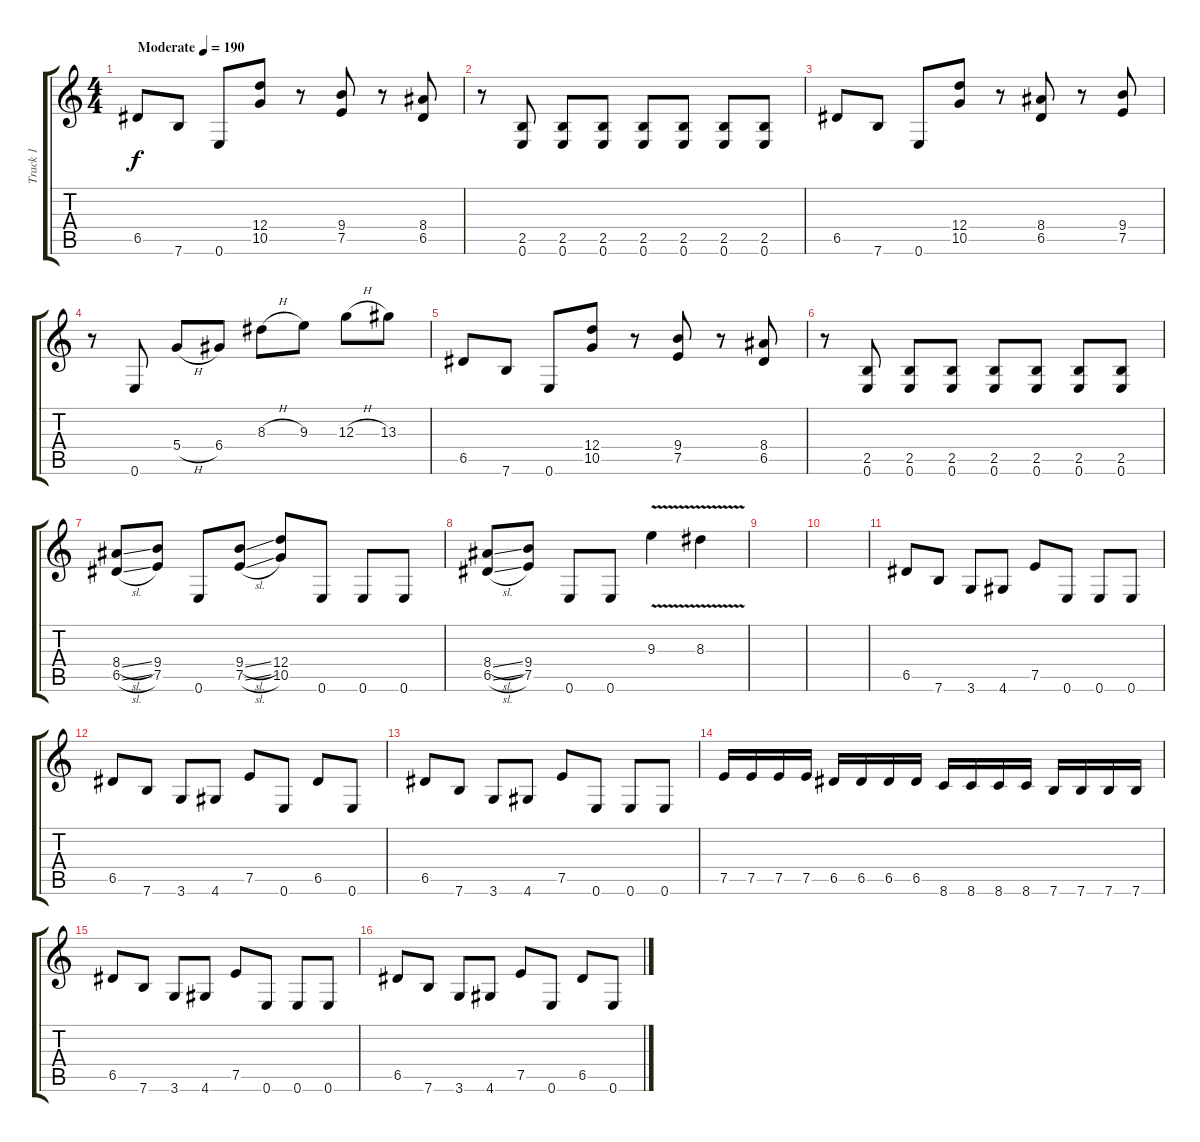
\track ("Track 1" "Track 1") {instrument distortionguitar}
\staff {score tabs}
\tuning (E4 B3 G3 D3 A2 E2) {hide}
\ts (4 4)
\tempo (190 "Moderate")
\clef g2
\ks c
6.5.8{dy f instrument distortionguitar} 7.6.8 0.6.8 (12.4 10.5).8 r.8 (9.4 7.5).8 r.8 (8.4 6.5).8 |
r.8 (2.5 0.6).8 (2.5 0.6).8 (2.5 0.6).8 (2.5 0.6).8 (2.5 0.6).8 (2.5 0.6).8 (2.5 0.6).8 |
6.5.8 7.6.8 0.6.8 (12.4 10.5).8 r.8 (8.4 6.5).8 r.8 (9.4 7.5).8 |
r.8 0.6.8 5.4{h}.8 6.4.8 8.3{h}.8 9.3.8 12.3{h}.8 13.3.8 |
6.5.8 7.6.8 0.6.8 (12.4 10.5).8 r.8 (9.4 7.5).8 r.8 (8.4 6.5).8 |
r.8 (2.5 0.6).8 (2.5 0.6).8 (2.5 0.6).8 (2.5 0.6).8 (2.5 0.6).8 (2.5 0.6).8 (2.5 0.6).8 |
(8.4{sl} 6.5{sl}).8 (9.4 7.5).8 0.6.8 (9.4{sl} 7.5{sl}).8 (12.4 10.5).8 0.6.8 0.6.8 0.6.8 |
(8.4{sl} 6.5{sl}).8 (9.4 7.5).8 0.6.8 0.6.8 9.3{v}.4 8.3{v}.4 |
|
|
6.5.8 7.6.8 3.6.8 4.6.8 7.5.8 0.6.8 0.6.8 0.6.8 |
6.5.8 7.6.8 3.6.8 4.6.8 7.5.8 0.6.8 6.5.8 0.6.8 |
6.5.8 7.6.8 3.6.8 4.6.8 7.5.8 0.6.8 0.6.8 0.6.8 |
7.5.16 7.5.16 7.5.16 7.5.16 6.5.16 6.5.16 6.5.16 6.5.16 8.6.16 8.6.16 8.6.16 8.6.16 7.6.16 7.6.16 7.6.16 7.6.16 |
6.5.8 7.6.8 3.6.8 4.6.8 7.5.8 0.6.8 0.6.8 0.6.8 |
6.5.8 7.6.8 3.6.8 4.6.8 7.5.8 0.6.8 6.5.8 0.6.8
